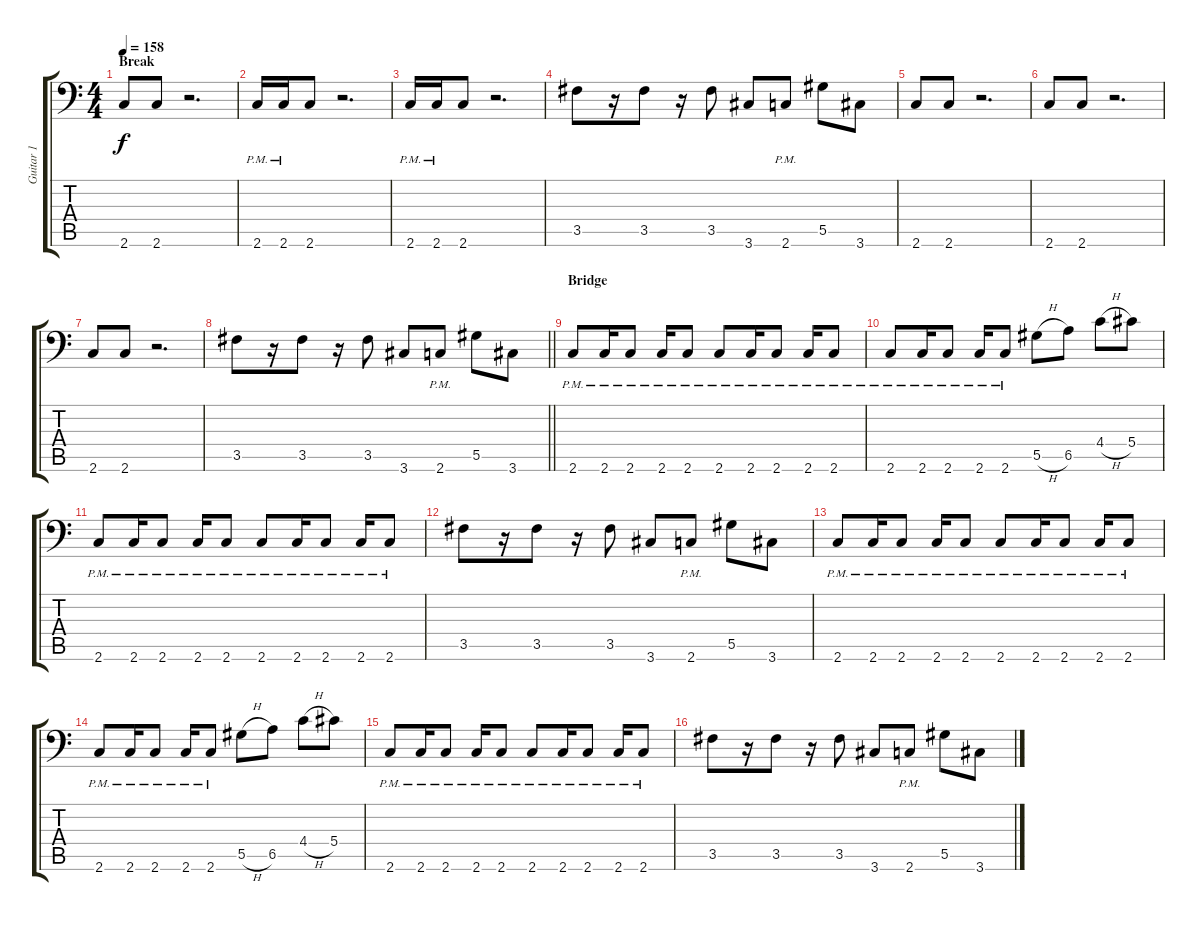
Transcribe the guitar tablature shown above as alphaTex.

\track ("Guitar 1" "Guitar 1") {instrument distortionguitar}
\staff {score tabs}
\tuning (Bb3 F3 Db3 Ab2 Eb2 Bb1) {hide}
\ts (4 4)
\section ("" "Break")
\tempo 158
\clef f4
\ks c
2.6.8{dy f} 2.6.8 r.2{d} |
2.6{pm}.16 2.6{pm}.16 2.6.8 r.2{d} |
2.6{pm}.16 2.6{pm}.16 2.6.8 r.2{d} |
3.5.8 r.16 3.5.8 r.16 3.5.8 3.6.8 2.6{pm}.8 5.5.8 3.6.8 |
2.6.8 2.6.8 r.2{d} |
2.6.8 2.6.8 r.2{d} |
2.6.8 2.6.8 r.2{d} |
\barLineRight lightlight
3.5.8 r.16 3.5.8 r.16 3.5.8 3.6.8 2.6{pm}.8 5.5.8 3.6.8 |
\section ("" "Bridge")
2.6{pm}.8 2.6{pm}.16 2.6{pm}.8 2.6{pm}.16 2.6{pm}.8 2.6{pm}.8 2.6{pm}.16 2.6{pm}.8 2.6{pm}.16 2.6{pm}.8 |
2.6{pm}.8 2.6{pm}.16 2.6{pm}.8 2.6{pm}.16 2.6{pm}.8 5.5{h}.8 6.5.8 4.4{h}.8 5.4.8 |
2.6{pm}.8 2.6{pm}.16 2.6{pm}.8 2.6{pm}.16 2.6{pm}.8 2.6{pm}.8 2.6{pm}.16 2.6{pm}.8 2.6{pm}.16 2.6{pm}.8 |
3.5.8 r.16 3.5.8 r.16 3.5.8 3.6.8 2.6{pm}.8 5.5.8 3.6.8 |
2.6{pm}.8 2.6{pm}.16 2.6{pm}.8 2.6{pm}.16 2.6{pm}.8 2.6{pm}.8 2.6{pm}.16 2.6{pm}.8 2.6{pm}.16 2.6{pm}.8 |
2.6{pm}.8 2.6{pm}.16 2.6{pm}.8 2.6{pm}.16 2.6{pm}.8 5.5{h}.8 6.5.8 4.4{h}.8 5.4.8 |
2.6{pm}.8 2.6{pm}.16 2.6{pm}.8 2.6{pm}.16 2.6{pm}.8 2.6{pm}.8 2.6{pm}.16 2.6{pm}.8 2.6{pm}.16 2.6{pm}.8 |
3.5.8 r.16 3.5.8 r.16 3.5.8 3.6.8 2.6{pm}.8 5.5.8 3.6.8
